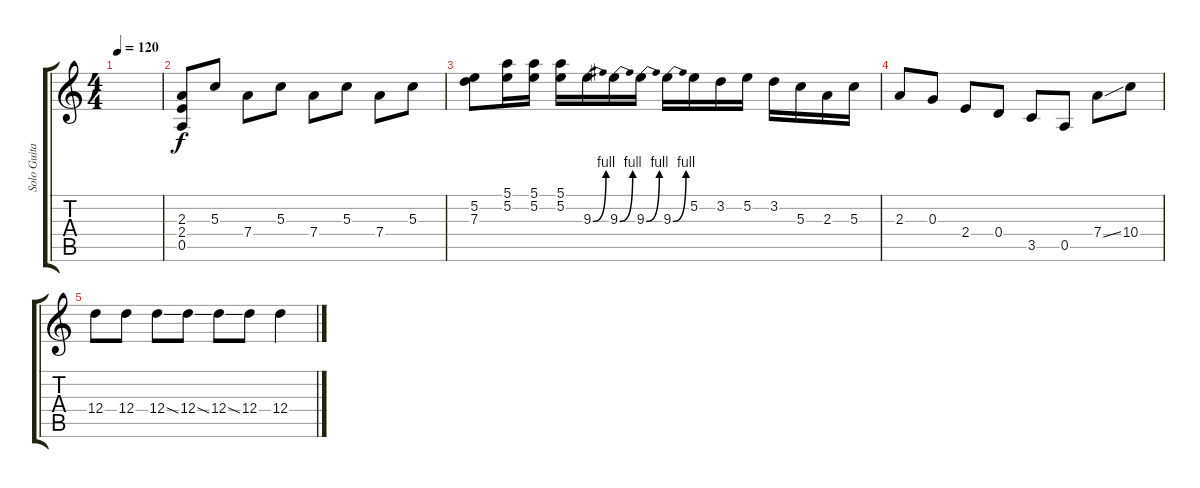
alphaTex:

\track ("Solo Guitar" "Solo Guita") {instrument distortionguitar}
\staff {score tabs}
\tuning (E4 B3 G3 D3 A2 E2) {hide}
\ts (4 4)
\tempo 120
\clef g2
\ks c
|
(2.3 2.4 0.5).8 5.3.8 7.4.8 5.3.8 7.4.8 5.3.8 7.4.8 5.3.8 |
(5.2 7.3).8 (5.1 5.2).16 (5.1 5.2).16 (5.1 5.2).16 9.3{be (bend 0 0 60 4)}.16 9.3{be (bend 0 0 60 4)}.16 9.3{be (bend 0 0 60 4)}.16 9.3{be (bend 0 0 60 4)}.16 5.2.16 3.2.16 5.2.16 3.2.16 5.3.16 2.3.16 5.3.16 |
2.3.8 0.3.8 2.4.8 0.4.8 3.5.8 0.5.8 7.4{ss}.8 10.4.8 |
12.4.8 12.4.8 12.4{ss}.8 12.4{ss}.8 12.4{ss}.8 12.4.8 12.4.4
